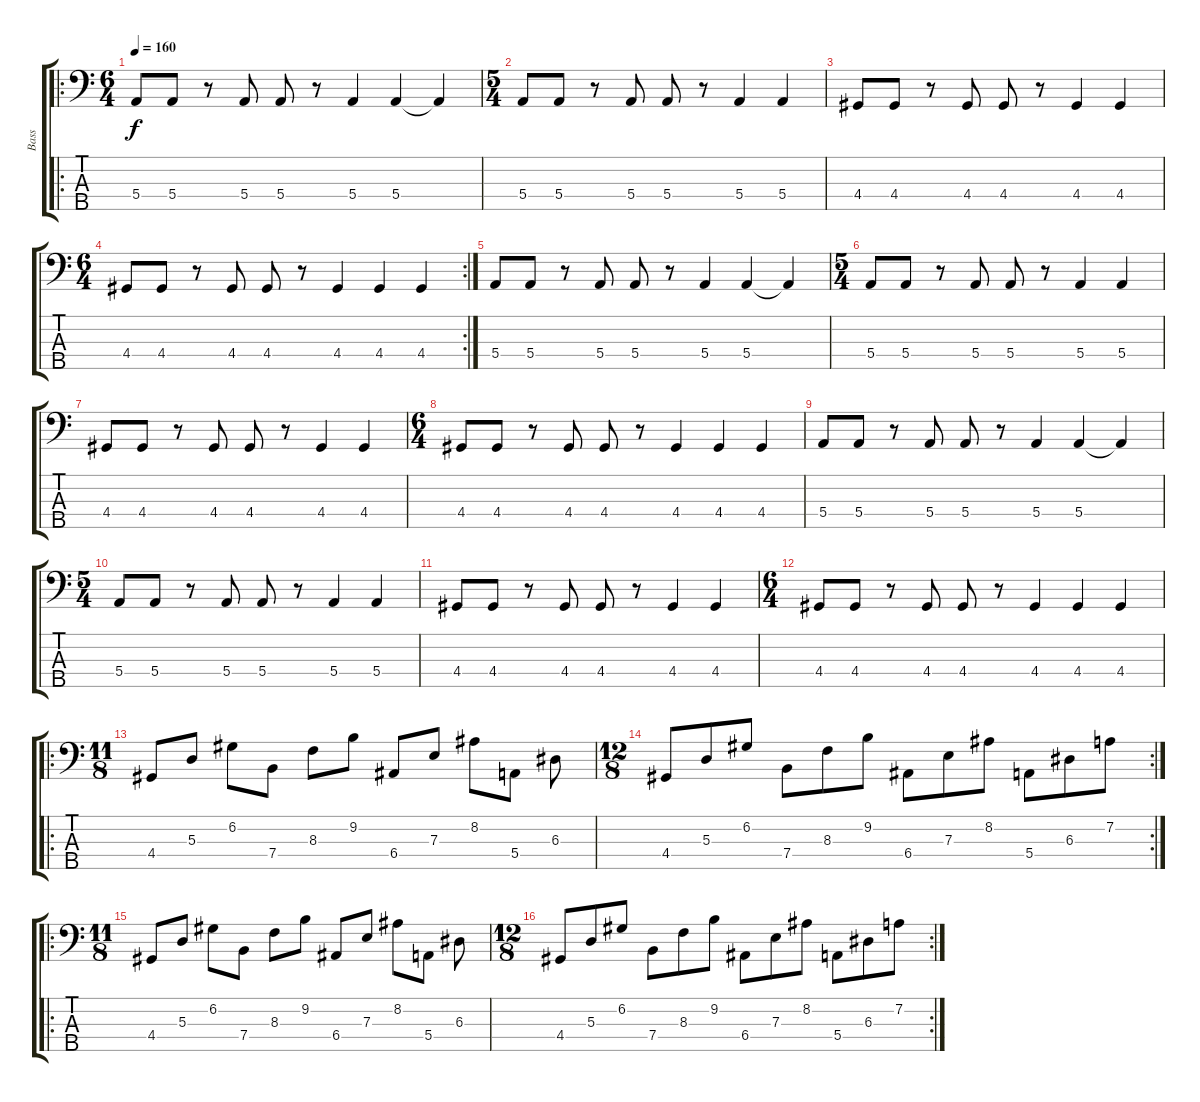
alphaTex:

\track ("Bass" "Bass") {instrument electricbassfinger}
\staff {score tabs}
\tuning (G2 D2 A1 E1 A0) {hide}
\ro
\ts (6 4)
\tempo 160
\clef f4
\ks c
5.4.8{dy f} 5.4.8 r.8 5.4.8 5.4.8 r.8 5.4.4 5.4.4 5.4{t}.4 |
\ts (5 4)
5.4.8 5.4.8 r.8 5.4.8 5.4.8 r.8 5.4.4 5.4.4 |
4.4.8 4.4.8 r.8 4.4.8 4.4.8 r.8 4.4.4 4.4.4 |
\rc 2
\ts (6 4)
4.4.8 4.4.8 r.8 4.4.8 4.4.8 r.8 4.4.4 4.4.4 4.4.4 |
5.4.8 5.4.8 r.8 5.4.8 5.4.8 r.8 5.4.4 5.4.4 5.4{t}.4 |
\ts (5 4)
5.4.8 5.4.8 r.8 5.4.8 5.4.8 r.8 5.4.4 5.4.4 |
4.4.8 4.4.8 r.8 4.4.8 4.4.8 r.8 4.4.4 4.4.4 |
\ts (6 4)
4.4.8 4.4.8 r.8 4.4.8 4.4.8 r.8 4.4.4 4.4.4 4.4.4 |
5.4.8 5.4.8 r.8 5.4.8 5.4.8 r.8 5.4.4 5.4.4 5.4{t}.4 |
\ts (5 4)
5.4.8 5.4.8 r.8 5.4.8 5.4.8 r.8 5.4.4 5.4.4 |
4.4.8 4.4.8 r.8 4.4.8 4.4.8 r.8 4.4.4 4.4.4 |
\ts (6 4)
4.4.8 4.4.8 r.8 4.4.8 4.4.8 r.8 4.4.4 4.4.4 4.4.4 |
\ro
\ts (11 8)
4.4.8 5.3.8 6.2.8 7.4.8 8.3.8 9.2.8 6.4.8 7.3.8 8.2.8 5.4.8 6.3.8 |
\rc 2
\ts (12 8)
4.4.8 5.3.8 6.2.8 7.4.8 8.3.8 9.2.8 6.4.8 7.3.8 8.2.8 5.4.8 6.3.8 7.2.8 |
\ro
\ts (11 8)
4.4.8 5.3.8 6.2.8 7.4.8 8.3.8 9.2.8 6.4.8 7.3.8 8.2.8 5.4.8 6.3.8 |
\rc 2
\ts (12 8)
4.4.8 5.3.8 6.2.8 7.4.8 8.3.8 9.2.8 6.4.8 7.3.8 8.2.8 5.4.8 6.3.8 7.2.8
